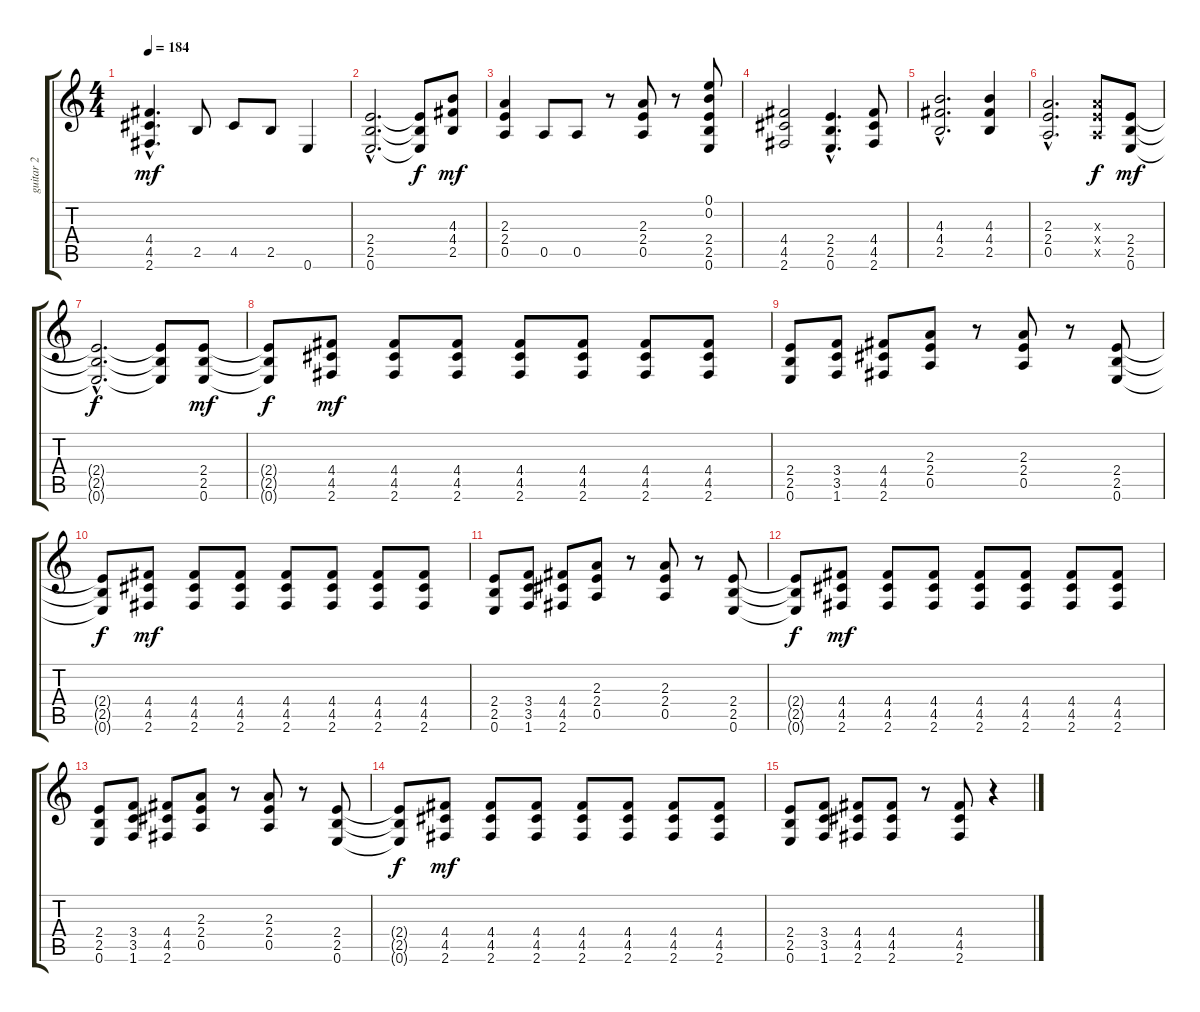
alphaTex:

\track ("guitar 2" "guitar 2") {instrument distortionguitar}
\staff {score tabs}
\tuning (E4 B3 G3 D3 A2 E2) {hide}
\ts (4 4)
\tempo 184
\clef g2
\ks c
(4.4{hac} 4.5{hac} 2.6{hac}).4{d dy mf} 2.5.8 4.5.8 2.5.8 0.6.4 |
(2.4{hac} 2.5{hac} 0.6{hac}).2{d} (2.4{t} 2.5{t} 0.6{t}).8{dy f} (4.3 4.4 2.5).8{dy mf} |
(2.3 2.4 0.5).4 0.5.8 0.5.8 r.8 (2.3 2.4 0.5).8 r.8 (0.1 0.2 2.4 2.5 0.6).8 |
(4.4 4.5 2.6).2 (2.4{hac} 2.5{hac} 0.6{hac}).4{d} (4.4 4.5 2.6).8 |
(4.3{hac} 4.4{hac} 2.5{hac}).2{d} (4.3 4.4 2.5).4 |
(2.3{hac} 2.4{hac} 0.5{hac}).2{d} (2.3{x} 2.4{x} 0.5{x}).8{dy f} (2.4 2.5 0.6).8{dy mf} |
(2.4{hac t} 2.5{hac t} 0.6{hac t}).2{d dy f} (2.4{t} 2.5{t} 0.6{t}).8 (2.4 2.5 0.6).8{dy mf} |
(2.4{t} 2.5{t} 0.6{t}).8{dy f} (4.4 4.5 2.6).8{dy mf} (4.4 4.5 2.6).8 (4.4 4.5 2.6).8 (4.4 4.5 2.6).8 (4.4 4.5 2.6).8 (4.4 4.5 2.6).8 (4.4 4.5 2.6).8 |
(2.4 2.5 0.6).8 (3.4 3.5 1.6).8 (4.4 4.5 2.6).8 (2.3 2.4 0.5).8 r.8 (2.3 2.4 0.5).8 r.8 (2.4 2.5 0.6).8 |
(2.4{t} 2.5{t} 0.6{t}).8{dy f} (4.4 4.5 2.6).8{dy mf} (4.4 4.5 2.6).8 (4.4 4.5 2.6).8 (4.4 4.5 2.6).8 (4.4 4.5 2.6).8 (4.4 4.5 2.6).8 (4.4 4.5 2.6).8 |
(2.4 2.5 0.6).8 (3.4 3.5 1.6).8 (4.4 4.5 2.6).8 (2.3 2.4 0.5).8 r.8 (2.3 2.4 0.5).8 r.8 (2.4 2.5 0.6).8 |
(2.4{t} 2.5{t} 0.6{t}).8{dy f} (4.4 4.5 2.6).8{dy mf} (4.4 4.5 2.6).8 (4.4 4.5 2.6).8 (4.4 4.5 2.6).8 (4.4 4.5 2.6).8 (4.4 4.5 2.6).8 (4.4 4.5 2.6).8 |
(2.4 2.5 0.6).8 (3.4 3.5 1.6).8 (4.4 4.5 2.6).8 (2.3 2.4 0.5).8 r.8 (2.3 2.4 0.5).8 r.8 (2.4 2.5 0.6).8 |
(2.4{t} 2.5{t} 0.6{t}).8{dy f} (4.4 4.5 2.6).8{dy mf} (4.4 4.5 2.6).8 (4.4 4.5 2.6).8 (4.4 4.5 2.6).8 (4.4 4.5 2.6).8 (4.4 4.5 2.6).8 (4.4 4.5 2.6).8 |
(2.4 2.5 0.6).8 (3.4 3.5 1.6).8 (4.4 4.5 2.6).8 (4.4 4.5 2.6).8 r.8 (4.4 4.5 2.6).8 r.4
